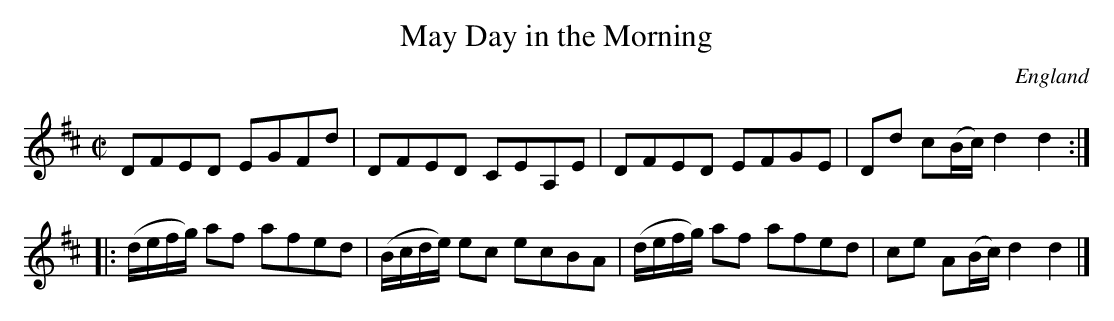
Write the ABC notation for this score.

X:1
T:May Day in the Morning
L:1/8
M:C|
O:England
K:D major
DFED EGFd | DFED CEA,E | DFED EFGE | Dd c(B/c/) d2d2 ::
(d/e/f/g/) af afed | (B/c/d/e/) ec ecBA | \
(d/e/f/g/) af afed | ce A(B/c/) d2d2 |]
